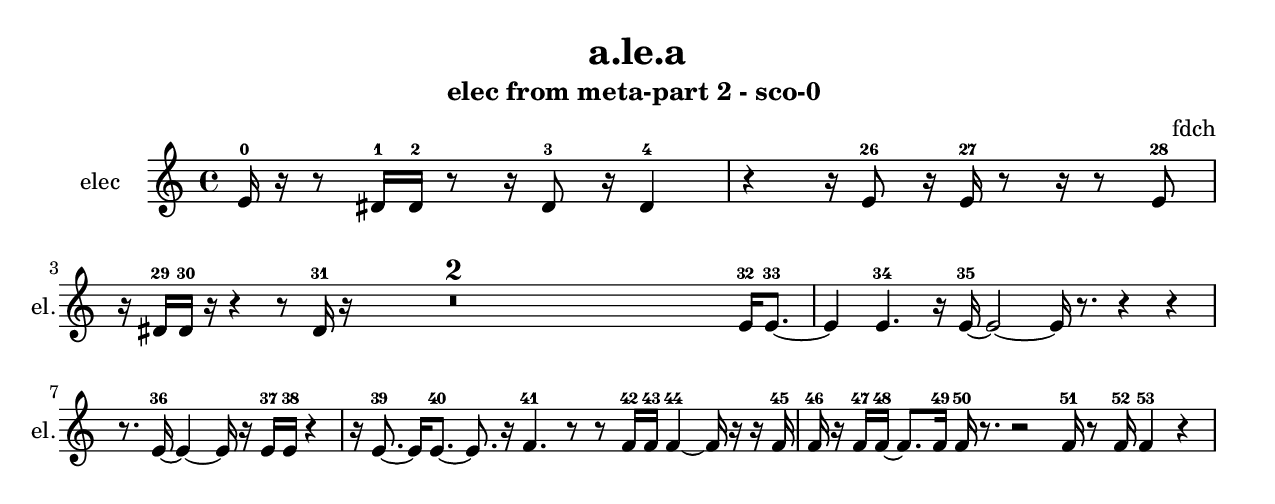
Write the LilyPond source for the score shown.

\version "2.19.56" 

elec_one_part = \relative c' {

  \time 4/4

  \clef treble 
  % ________________________________________bar 1 :
  e16-0  r16  r8 
  dis16-1  dis16-2  r8 
  r16  dis8-3  r16 
  dis4~-4  |
  % ________________________________________bar 2 :
  r4 
  r16  e8-26  r16 
  e16-27  r8  r16  |
  % ________________________________________bar 2 :
  r8  e8-28 
  r16  dis16-29  dis16-30  r16 
  r4 
  r8  dis16-31  r16  |
  % ________________________________________bar 3 :
  R1  |
  % ________________________________________bar 4 :
  e16-32  e8.~-33 
  e4 
  e4.-34 
  r16  e16~-35  |
  % ________________________________________bar 5 :
  e2~ 
  e16  r8. 
  r4  |
  % ________________________________________bar 6 :
  r4 
  r8.  e16~-36 
  e4~ 
  e16  r16  e16-37  e16-38  |
  % ________________________________________bar 7 :
  r4 
  r16  e8.~-39 
  e16  e8.~-40 
  e8.  r16  |
  % ________________________________________bar 8 :
  f4.-41 
  r8 
  r8  f16-42  f16-43 
  f4~-44  |
  % ________________________________________bar 9 :
  f16  r16  r16  f16-45 
  f16-46  r16  f16-47  f16~-48 
  f8.  f16-49 
  f16-50  r8.  |
  % ________________________________________bar 10 :
  r2 
  f16-51  r8  f16-52 
  f4-53  |
  % ________________________________________bar 11 :
  r4 
}



\header {
  title = "a.le.a"
  subtitle = "elec from meta-part 2 - sco-0 "
  composer = "fdch"
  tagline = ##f
}
\paper {
  max-systems-per-page = #8
}
\score {
  <<
    \set Score.skipBars = ##t
    \new Staff \with { 
      instrumentName = "elec" 
      shortInstrumentName = "el."} 
    {
      <<
        \new Voice {
          \elec_one_part
        }
      >>
    }
  >>
  \layout {
    \mergeDifferentlyHeadedOn
    \mergeDifferentlyDottedOn
    #(set-default-paper-size "letter")
  }
}
